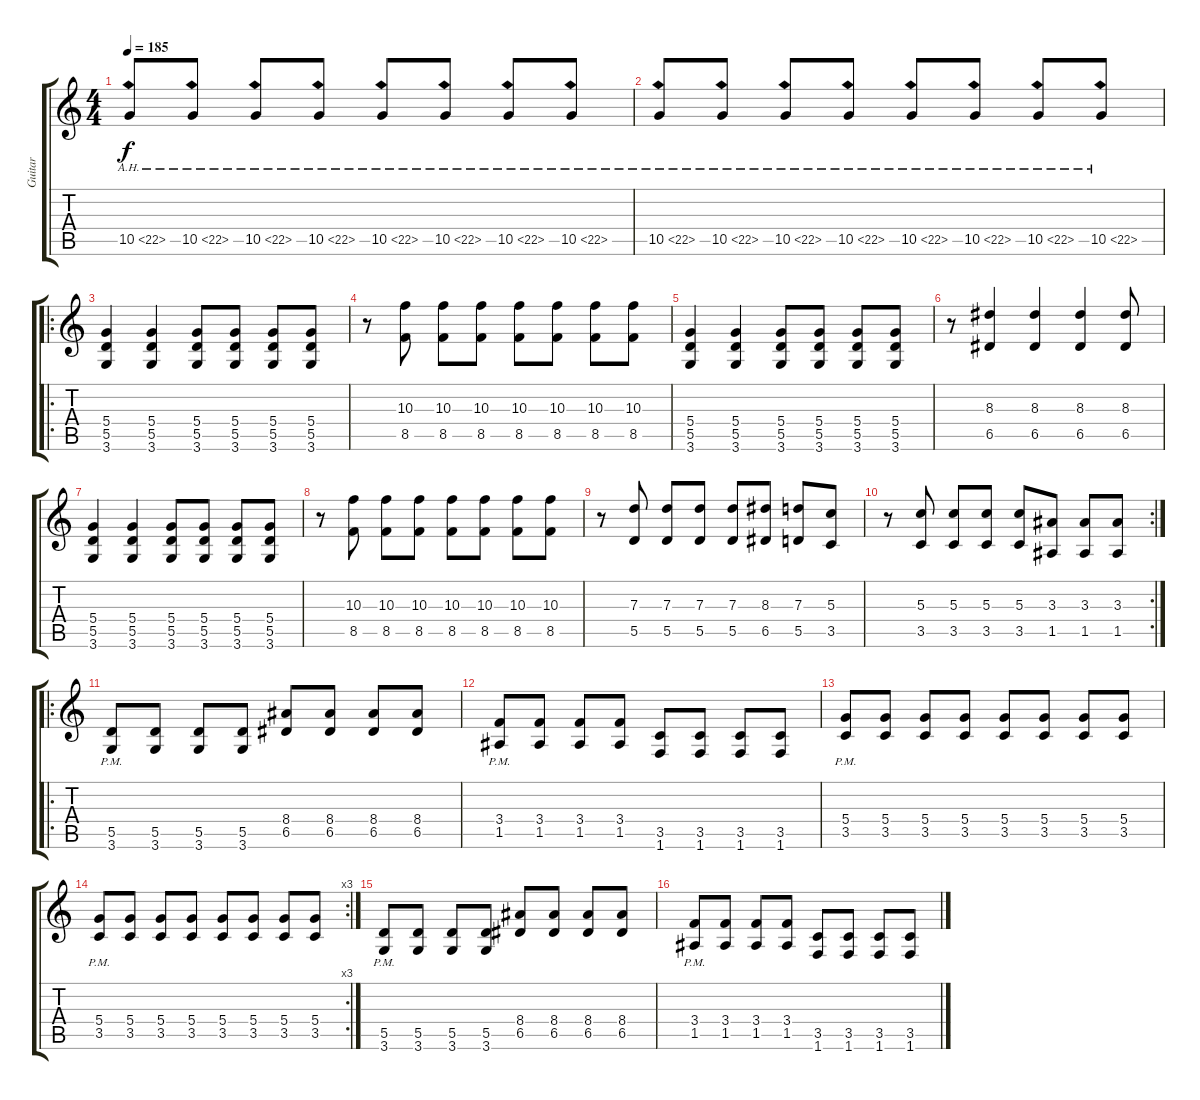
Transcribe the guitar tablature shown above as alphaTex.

\track ("Guitar" "Guitar") {instrument distortionguitar}
\staff {score tabs}
\tuning (E4 B3 G3 D3 A2 E2) {hide}
\ts (4 4)
\tempo 185
\clef g2
\ks c
10.5{ah 12}.8{dy f instrument distortionguitar} 10.5{ah 12}.8 10.5{ah 12}.8 10.5{ah 12}.8 10.5{ah 12}.8 10.5{ah 12}.8 10.5{ah 12}.8 10.5{ah 12}.8 |
10.5{ah 12}.8 10.5{ah 12}.8 10.5{ah 12}.8 10.5{ah 12}.8 10.5{ah 12}.8 10.5{ah 12}.8 10.5{ah 12}.8 10.5{ah 12}.8 |
\ro
(5.4 5.5 3.6).4 (5.4 5.5 3.6).4 (5.4 5.5 3.6).8 (5.4 5.5 3.6).8 (5.4 5.5 3.6).8 (5.4 5.5 3.6).8 |
r.8 (10.3 8.5).8 (10.3 8.5).8 (10.3 8.5).8 (10.3 8.5).8 (10.3 8.5).8 (10.3 8.5).8 (10.3 8.5).8 |
(5.4 5.5 3.6).4 (5.4 5.5 3.6).4 (5.4 5.5 3.6).8 (5.4 5.5 3.6).8 (5.4 5.5 3.6).8 (5.4 5.5 3.6).8 |
r.8 (8.3 6.5).4 (8.3 6.5).4 (8.3 6.5).4 (8.3 6.5).8 |
(5.4 5.5 3.6).4 (5.4 5.5 3.6).4 (5.4 5.5 3.6).8 (5.4 5.5 3.6).8 (5.4 5.5 3.6).8 (5.4 5.5 3.6).8 |
r.8 (10.3 8.5).8 (10.3 8.5).8 (10.3 8.5).8 (10.3 8.5).8 (10.3 8.5).8 (10.3 8.5).8 (10.3 8.5).8 |
r.8 (7.3 5.5).8 (7.3 5.5).8 (7.3 5.5).8 (7.3 5.5).8 (8.3 6.5).8 (7.3 5.5).8 (5.3 3.5).8 |
\rc 2
r.8 (5.3 3.5).8 (5.3 3.5).8 (5.3 3.5).8 (5.3 3.5).8 (3.3 1.5).8 (3.3 1.5).8 (3.3 1.5).8 |
\ro
(5.5 3.6{pm}).8 (5.5 3.6).8 (5.5 3.6).8 (5.5 3.6).8 (8.4 6.5).8 (8.4 6.5).8 (8.4 6.5).8 (8.4 6.5).8 |
(3.4 1.5{pm}).8 (3.4 1.5).8 (3.4 1.5).8 (3.4 1.5).8 (3.5 1.6).8 (3.5 1.6).8 (3.5 1.6).8 (3.5 1.6).8 |
(5.4 3.5{pm}).8 (5.4 3.5).8 (5.4 3.5).8 (5.4 3.5).8 (5.4 3.5).8 (5.4 3.5).8 (5.4 3.5).8 (5.4 3.5).8 |
\rc 3
(5.4 3.5{pm}).8 (5.4 3.5).8 (5.4 3.5).8 (5.4 3.5).8 (5.4 3.5).8 (5.4 3.5).8 (5.4 3.5).8 (5.4 3.5).8 |
(5.5 3.6{pm}).8 (5.5 3.6).8 (5.5 3.6).8 (5.5 3.6).8 (8.4 6.5).8 (8.4 6.5).8 (8.4 6.5).8 (8.4 6.5).8 |
(3.4 1.5{pm}).8 (3.4 1.5).8 (3.4 1.5).8 (3.4 1.5).8 (3.5 1.6).8 (3.5 1.6).8 (3.5 1.6).8 (3.5 1.6).8
